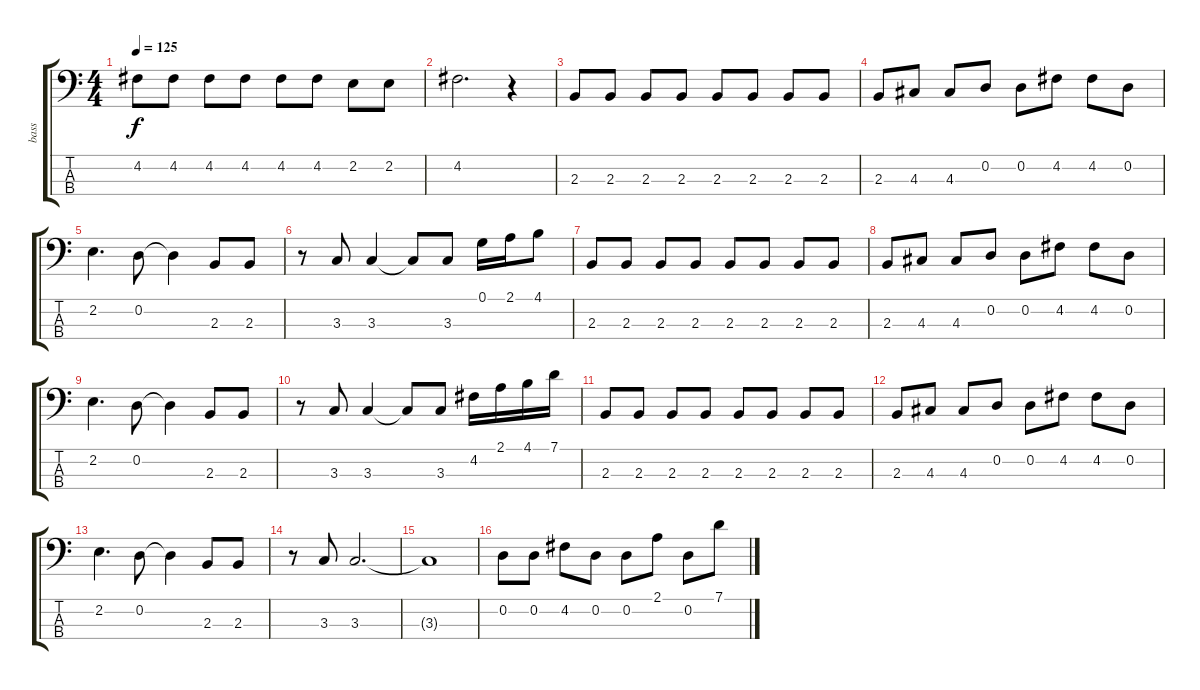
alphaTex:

\track ("bass" "bass") {instrument electricbassfinger}
\staff {score tabs}
\tuning (G2 D2 A1 E1) {hide}
\ts (4 4)
\tempo 125
\clef f4
\ks c
4.2.8{dy f} 4.2.8 4.2.8 4.2.8 4.2.8 4.2.8 2.2.8 2.2.8 |
4.2.2{d} r.4 |
2.3.8 2.3.8 2.3.8 2.3.8 2.3.8 2.3.8 2.3.8 2.3.8 |
2.3.8 4.3.8 4.3.8 0.2.8 0.2.8 4.2.8 4.2.8 0.2.8 |
2.2.4{d} 0.2.8 0.2{t}.4 2.3.8 2.3.8 |
r.8 3.3.8 3.3.4 3.3{t}.8 3.3.8 0.1.16 2.1.16 4.1.8 |
2.3.8 2.3.8 2.3.8 2.3.8 2.3.8 2.3.8 2.3.8 2.3.8 |
2.3.8 4.3.8 4.3.8 0.2.8 0.2.8 4.2.8 4.2.8 0.2.8 |
2.2.4{d} 0.2.8 0.2{t}.4 2.3.8 2.3.8 |
r.8 3.3.8 3.3.4 3.3{t}.8 3.3.8 4.2.16 2.1.16 4.1.16 7.1.16 |
2.3.8 2.3.8 2.3.8 2.3.8 2.3.8 2.3.8 2.3.8 2.3.8 |
2.3.8 4.3.8 4.3.8 0.2.8 0.2.8 4.2.8 4.2.8 0.2.8 |
2.2.4{d} 0.2.8 0.2{t}.4 2.3.8 2.3.8 |
r.8 3.3.8 3.3.2{d} |
3.3{t}.1 |
0.2.8 0.2.8 4.2.8 0.2.8 0.2.8 2.1.8 0.2.8 7.1.8
